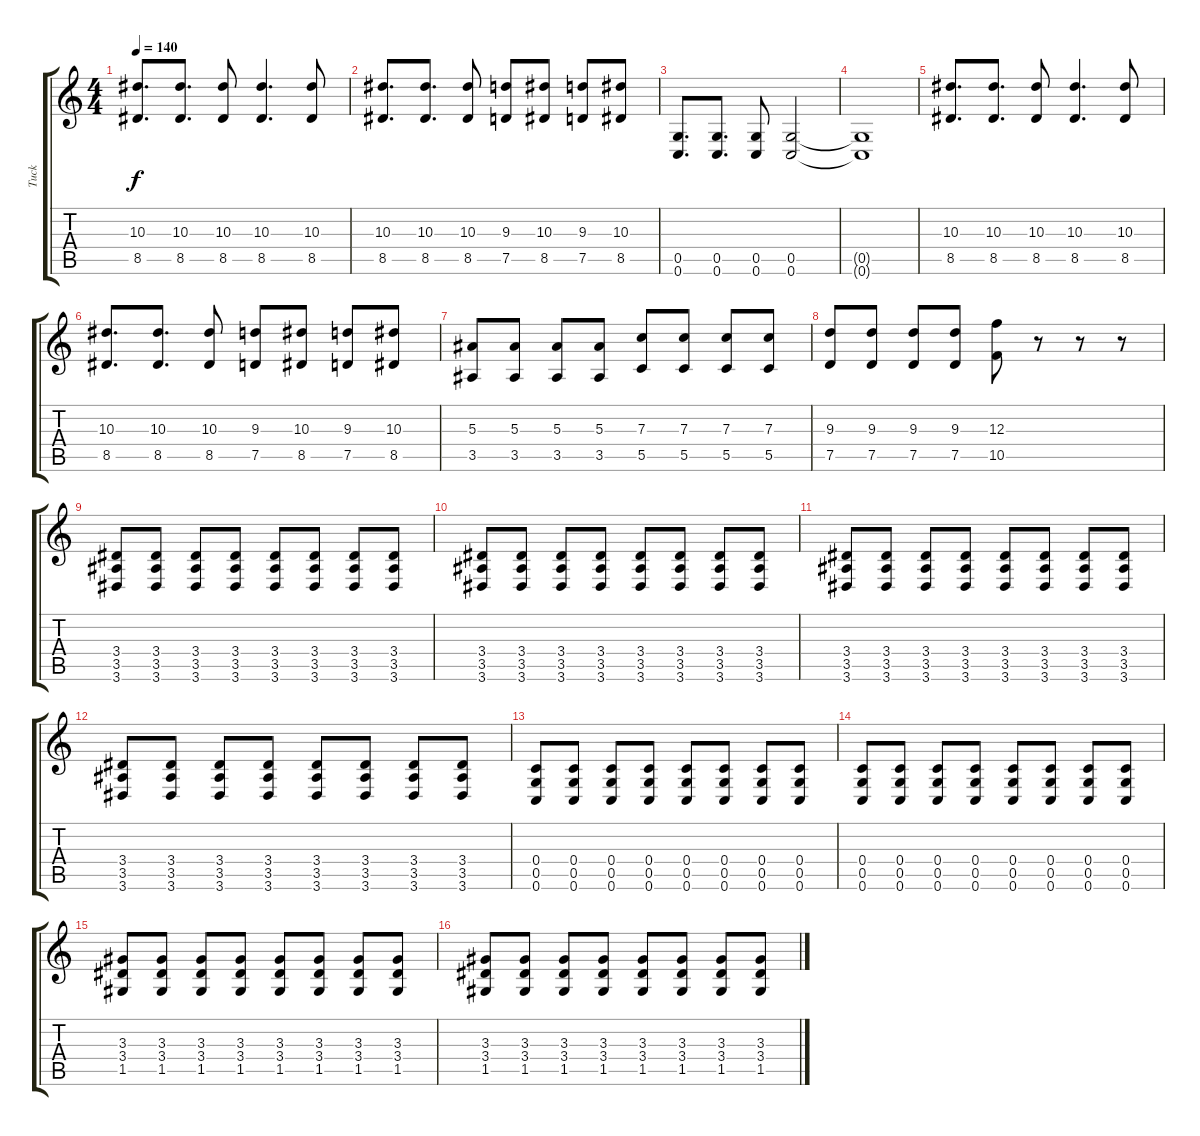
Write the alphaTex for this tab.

\track ("Tuck" "Tuck") {instrument distortionguitar}
\staff {score tabs}
\tuning (D4 A3 F3 C3 G2 C2) {hide}
\ts (4 4)
\tempo 140
\clef g2
\ks c
(10.3 8.5).8{d dy f instrument distortionguitar} (10.3 8.5).8{d} (10.3 8.5).8 (10.3 8.5).4{d} (10.3 8.5).8 |
(10.3 8.5).8{d} (10.3 8.5).8{d} (10.3 8.5).8 (9.3 7.5).8 (10.3 8.5).8 (9.3 7.5).8 (10.3 8.5).8 |
(0.5 0.6).8{d} (0.5 0.6).8{d} (0.5 0.6).8 (0.5 0.6).2 |
(0.5{t} 0.6{t}).1 |
(10.3 8.5).8{d} (10.3 8.5).8{d} (10.3 8.5).8 (10.3 8.5).4{d} (10.3 8.5).8 |
(10.3 8.5).8{d} (10.3 8.5).8{d} (10.3 8.5).8 (9.3 7.5).8 (10.3 8.5).8 (9.3 7.5).8 (10.3 8.5).8 |
(5.3 3.5).8 (5.3 3.5).8 (5.3 3.5).8 (5.3 3.5).8 (7.3 5.5).8 (7.3 5.5).8 (7.3 5.5).8 (7.3 5.5).8 |
(9.3 7.5).8 (9.3 7.5).8 (9.3 7.5).8 (9.3 7.5).8 (12.3 10.5).8 r.8 r.8 r.8 |
(3.4 3.5 3.6).8 (3.4 3.5 3.6).8 (3.4 3.5 3.6).8 (3.4 3.5 3.6).8 (3.4 3.5 3.6).8 (3.4 3.5 3.6).8 (3.4 3.5 3.6).8 (3.4 3.5 3.6).8 |
(3.4 3.5 3.6).8 (3.4 3.5 3.6).8 (3.4 3.5 3.6).8 (3.4 3.5 3.6).8 (3.4 3.5 3.6).8 (3.4 3.5 3.6).8 (3.4 3.5 3.6).8 (3.4 3.5 3.6).8 |
(3.4 3.5 3.6).8 (3.4 3.5 3.6).8 (3.4 3.5 3.6).8 (3.4 3.5 3.6).8 (3.4 3.5 3.6).8 (3.4 3.5 3.6).8 (3.4 3.5 3.6).8 (3.4 3.5 3.6).8 |
(3.4 3.5 3.6).8 (3.4 3.5 3.6).8 (3.4 3.5 3.6).8 (3.4 3.5 3.6).8 (3.4 3.5 3.6).8 (3.4 3.5 3.6).8 (3.4 3.5 3.6).8 (3.4 3.5 3.6).8 |
(0.4 0.5 0.6).8 (0.4 0.5 0.6).8 (0.4 0.5 0.6).8 (0.4 0.5 0.6).8 (0.4 0.5 0.6).8 (0.4 0.5 0.6).8 (0.4 0.5 0.6).8 (0.4 0.5 0.6).8 |
(0.4 0.5 0.6).8 (0.4 0.5 0.6).8 (0.4 0.5 0.6).8 (0.4 0.5 0.6).8 (0.4 0.5 0.6).8 (0.4 0.5 0.6).8 (0.4 0.5 0.6).8 (0.4 0.5 0.6).8 |
(3.3 3.4 1.5).8 (3.3 3.4 1.5).8 (3.3 3.4 1.5).8 (3.3 3.4 1.5).8 (3.3 3.4 1.5).8 (3.3 3.4 1.5).8 (3.3 3.4 1.5).8 (3.3 3.4 1.5).8 |
(3.3 3.4 1.5).8 (3.3 3.4 1.5).8 (3.3 3.4 1.5).8 (3.3 3.4 1.5).8 (3.3 3.4 1.5).8 (3.3 3.4 1.5).8 (3.3 3.4 1.5).8 (3.3 3.4 1.5).8
